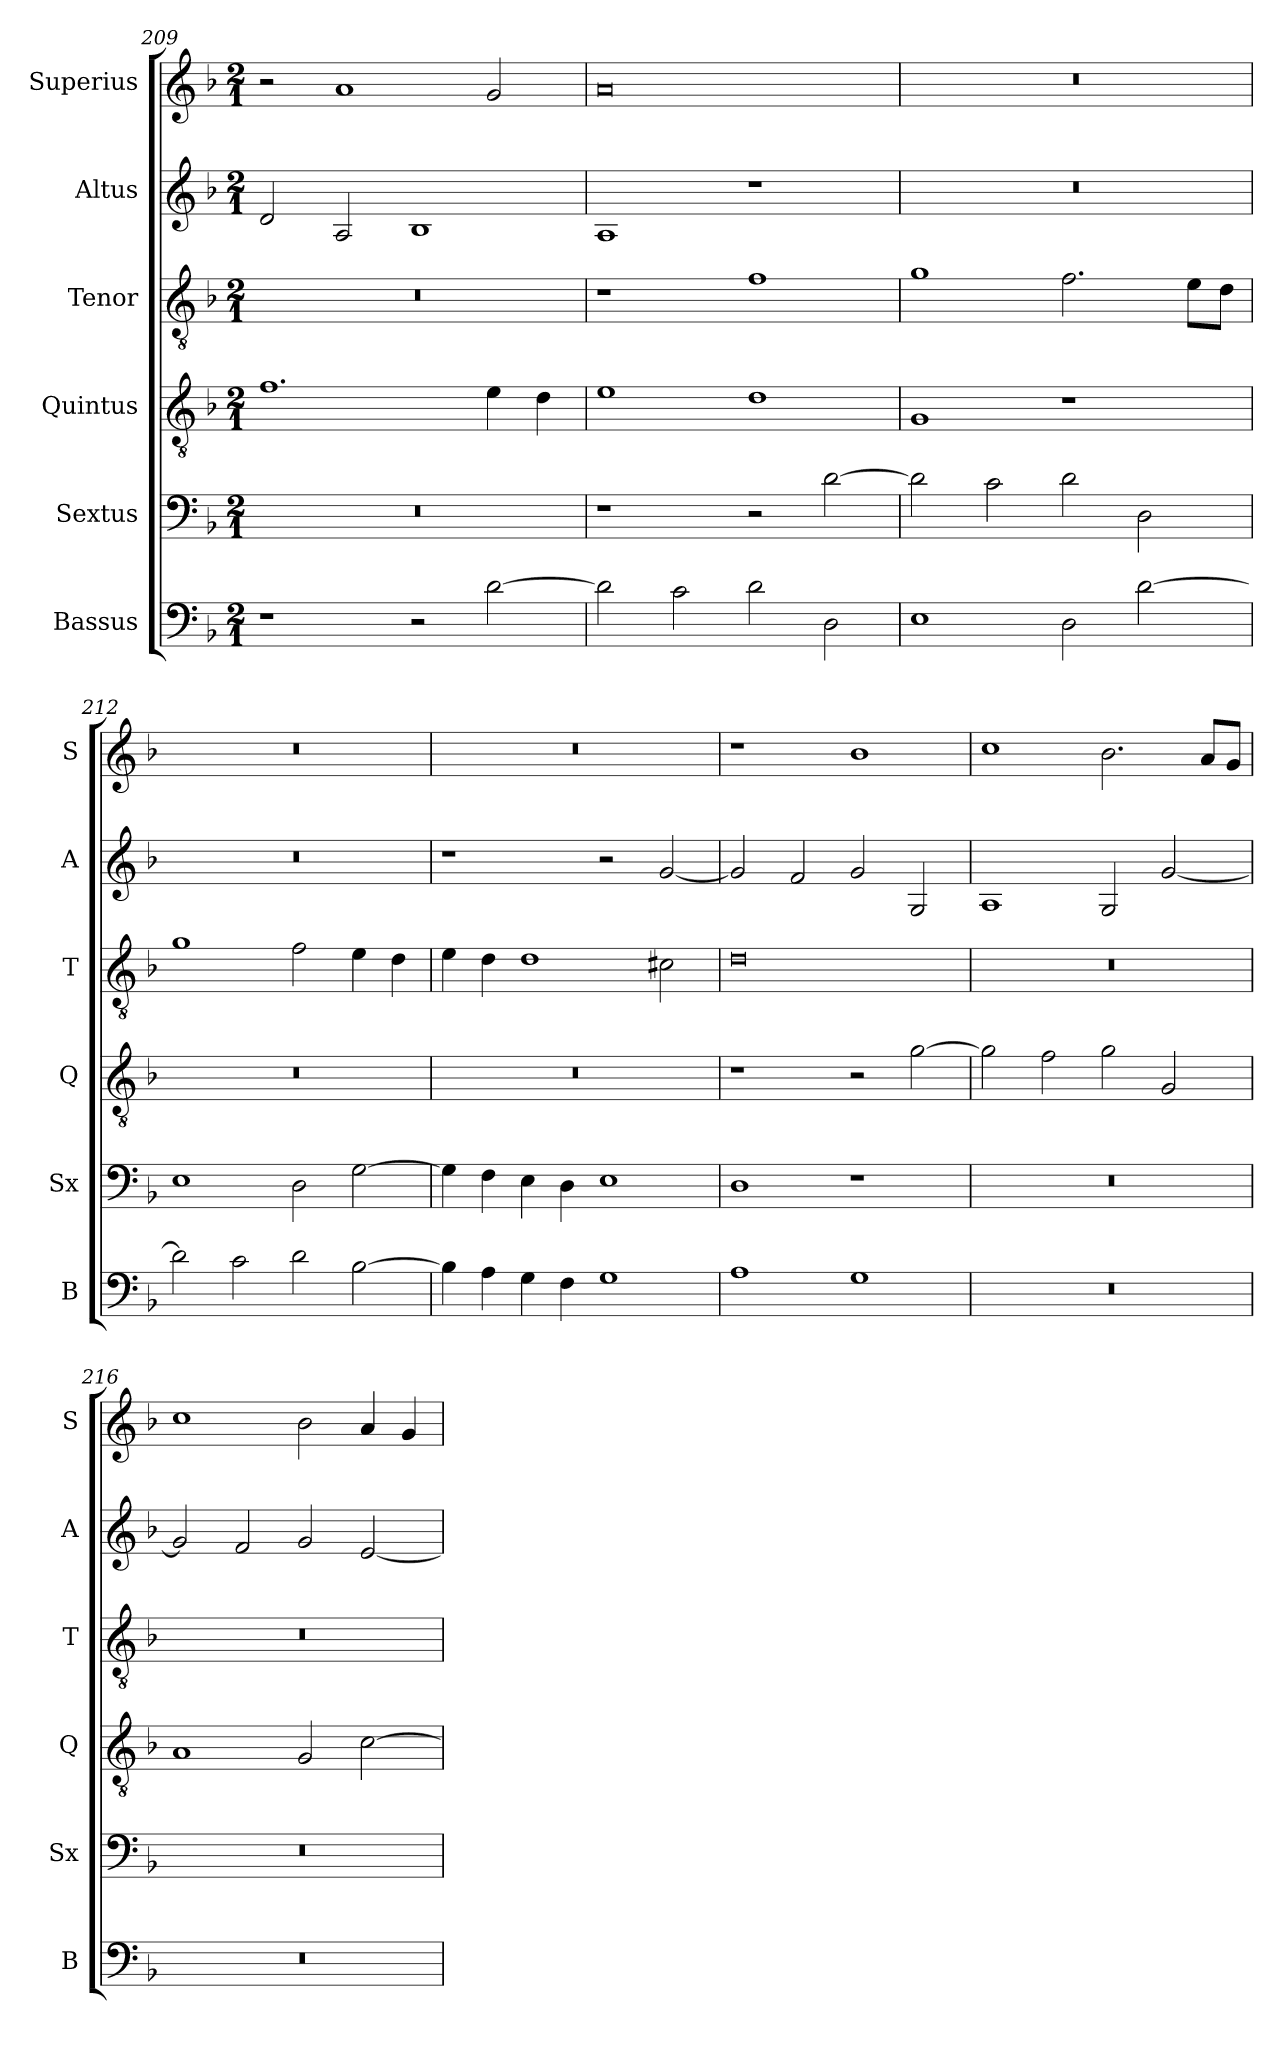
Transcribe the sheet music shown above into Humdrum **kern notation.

**kern	**kern	**kern	**kern	**kern	**kern
*part6	*part5	*part4	*part3	*part2	*part1
*staff6	*staff5	*staff4	*staff3	*staff2	*staff1
*I"Bassus	*I"Sextus	*I"Quintus	*I"Tenor	*I"Altus	*I"Superius
*I'B	*I'Sx	*I'Q	*I'T	*I'A	*I'S
*clefF4	*clefF4	*clefGv2	*clefGv2	*clefG2	*clefG2
*k[b-]	*k[b-]	*k[b-]	*k[b-]	*k[b-]	*k[b-]
*M2/1	*M2/1	*M2/1	*M2/1	*M2/1	*M2/1
=209	=209	=209	=209	=209	=209
1r	0r	1.f	0r	2d/	2r
.	.	.	.	2A/	1a
2r	.	.	.	1B-	.
[2d\	.	4e\	.	.	2g/
.	.	4d\	.	.	.
=210	=210	=210	=210	=210	=210
2d\]	1r	1e	1r	1A	0a
2c\	.	.	.	.	.
2d\	2r	1d	1f	1r	.
2D\	[2d\	.	.	.	.
=211	=211	=211	=211	=211	=211
1E	2d\]	1G	1g	0r	0r
.	2c\	.	.	.	.
2D\	2d\	1r	2.f\	.	.
[2d\	2D\	.	.	.	.
.	.	.	8e\L	.	.
.	.	.	8d\J	.	.
=212	=212	=212	=212	=212	=212
2d\]	1E	0r	1g	0r	0r
2c\	.	.	.	.	.
2d\	2D\	.	2f\	.	.
[2B-\	[2G\	.	4e\	.	.
.	.	.	4d\	.	.
=213	=213	=213	=213	=213	=213
4B-\]	4G\]	0r	4e\	1r	0r
4A\	4F\	.	4d\	.	.
4G\	4E\	.	1d	.	.
4F\	4D\	.	.	.	.
1G	1E	.	.	2r	.
.	.	.	2c#X\	[2g/	.
=214	=214	=214	=214	=214	=214
1A	1D	1r	0d	2g/]	1r
.	.	.	.	2f/	.
1G	1r	2r	.	2g/	1b-
.	.	[2g\	.	2G/	.
=215	=215	=215	=215	=215	=215
0r	0r	2g\]	0r	1A	1cc
.	.	2f\	.	.	.
.	.	2g\	.	2G/	2.b-\
.	.	2G/	.	[2g/	.
.	.	.	.	.	8a/L
.	.	.	.	.	8g/J
=216	=216	=216	=216	=216	=216
0r	0r	1A	0r	2g/]	1cc
.	.	.	.	2f/	.
.	.	2G/	.	2g/	2b-\
.	.	[2c\	.	[2e/	4a/
.	.	.	.	.	4g/
=	=	=	=	=	=
*-	*-	*-	*-	*-	*-
